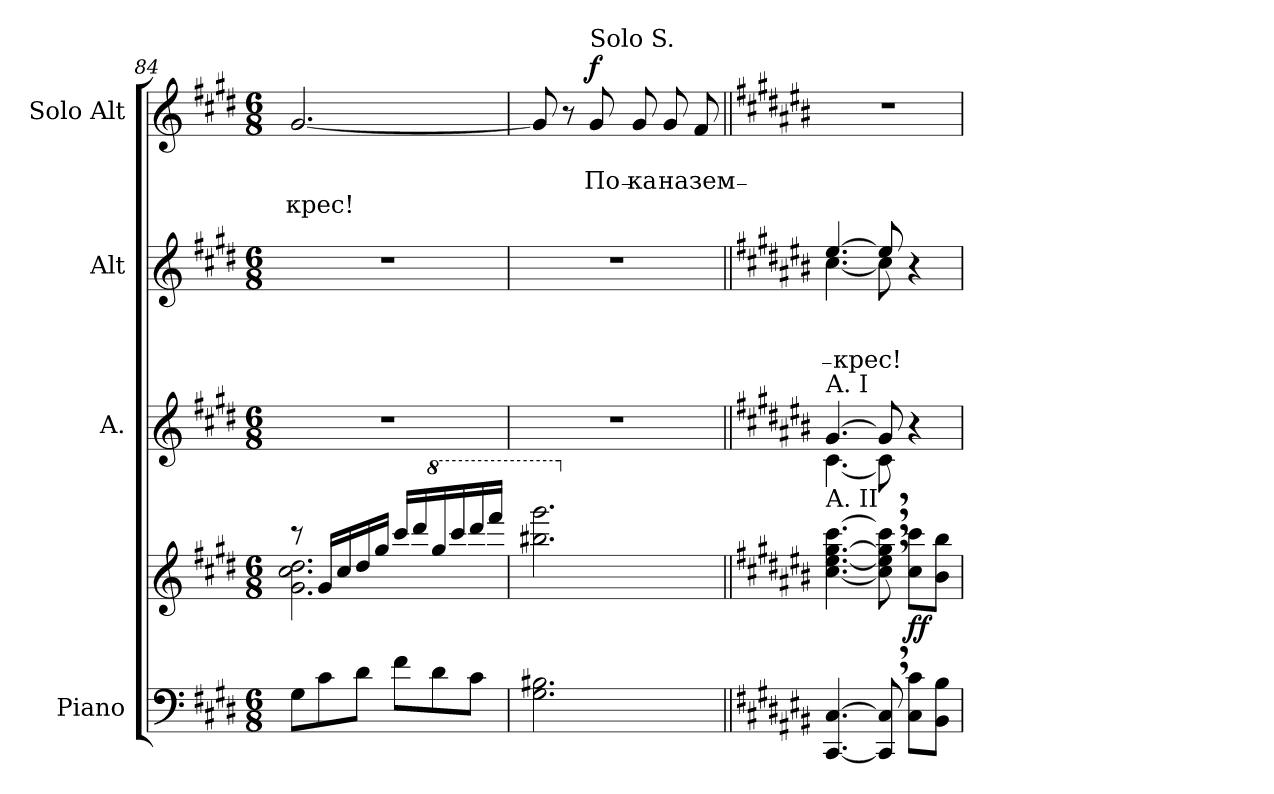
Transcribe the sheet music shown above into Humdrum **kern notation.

**kern	**kern	**dynam	**kern	**kern	**text	**text	**text	**kern	**text	**text	**text	**dynam
*part4	*part4	*part4	*part3	*part2	*part2	*part2	*part2	*part1	*part1	*part1	*part1	*part1
*staff5	*staff4	*staff4/5	*staff3	*staff2	*staff2	*staff2	*staff2	*staff1	*staff1	*staff1	*staff1	*staff1
*I"Piano	*	*	*I"A.	*I"Alt	*	*	*	*I"Solo Alt	*	*	*	*
*clefF4	*clefG2	*	*clefG2	*clefG2	*	*	*	*clefG2	*	*	*	*
*k[f#c#g#d#]	*k[f#c#g#d#]	*	*k[f#c#g#d#]	*k[f#c#g#d#]	*	*	*	*k[f#c#g#d#]	*	*	*	*
*c#:	*c#:	*	*c#:	*c#:	*	*	*	*c#:	*	*	*	*
*M6/8	*M6/8	*	*M6/8	*M6/8	*	*	*	*M6/8	*	*	*	*
=84	=84	=84	=84	=84	=84	=84	=84	=84	=84	=84	=84	=84
*	*^	*	*	*	*	*	*	*	*	*	*	*
!	!	!	!	!	!	!	!	!	!	!	!	!LO:LY:b	!
8G#\L	8rccc	2.g#\ 2.cc#\ 2.dd#\	.	2.r	2.r	.	.	.	[2.g#/	.	.	крес!	.
8c#\	16g#/LL	.	.	.	.	.	.	.	.	.	.	.	.
.	16cc#/	.	.	.	.	.	.	.	.	.	.	.	.
8d#\J	16dd#/	.	.	.	.	.	.	.	.	.	.	.	.
.	16gg#/JJ	.	.	.	.	.	.	.	.	.	.	.	.
8f#\L	16ccc#/LL	.	.	.	.	.	.	.	.	.	.	.	.
.	16ddd#/	.	.	.	.	.	.	.	.	.	.	.	.
*	*8va	*	*	*	*	*	*	*	*	*	*	*	*
8d#\	16ggg#/	.	.	.	.	.	.	.	.	.	.	.	.
.	16cccc#/	.	.	.	.	.	.	.	.	.	.	.	.
8c#\J	16dddd#/	.	.	.	.	.	.	.	.	.	.	.	.
.	16ffff#/JJ	.	.	.	.	.	.	.	.	.	.	.	.
*	*v	*v	*	*	*	*	*	*	*	*	*	*	*
=85	=85	=85	=85	=85	=85	=85	=85	=85	=85	=85	=85	=85
2.G#\ 2.B#X\	2.bbb#X\ 2.gggg#\	.	2.r	2.r	.	.	.	8g#/]	.	.	.	.
.	.	.	.	.	.	.	.	8r	.	.	.	.
!	!	!	!	!	!	!	!	!LO:TX:a:t=Solo S.	!	!	!	!
!	!	!	!	!	!	!	!	!	!	!LO:LY:b	!	!LO:DY:a
.	.	.	.	.	.	.	.	8g#/	.	По₋	.	f
!	!	!	!	!	!	!	!	!	!	!LO:LY:b	!	!
.	.	.	.	.	.	.	.	8g#/	.	ка	.	.
!	!	!	!	!	!	!	!	!	!	!LO:LY:b	!	!
.	.	.	.	.	.	.	.	8g#/	.	на	.	.
!	!	!	!	!	!	!	!	!	!	!LO:LY:b	!	!
.	.	.	.	.	.	.	.	8f#/	.	зем₋	.	.
!!LO:LB:g=z
=86||	=86||	=86||	=86||	=86||	=86||	=86||	=86||	=86||	=86||	=86||	=86||	=86||
*k[f#c#g#d#a#e#b#]	*k[f#c#g#d#a#e#b#]	*	*k[f#c#g#d#a#e#b#]	*k[f#c#g#d#a#e#b#]	*	*	*	*k[f#c#g#d#a#e#b#]	*	*	*	*
*C#:	*C#:	*	*C#:	*C#:	*	*	*	*C#:	*	*	*	*
*	*X8va	*	*	*	*	*	*	*	*	*	*	*
*	*	*	*^	*	*	*	*	*	*	*	*	*
!	!	!	!	!	!LO:TX:a:t=S. I	!	!	!	!	!	!	!	!
!	!	!	!	!	!LO:TX:b:t=S. II	!	!	!	!	!	!	!	!
!	!	!	!LO:TX:a:t=A. I	!	!	!	!	!	!	!	!	!	!
!	!	!	!LO:TX:b:t=A. II	!	!	!	!	!	!	!	!	!	!
!	!	!	!	!	!	!	!	!LO:LY:b	!	!	!	!	!
*	*	*	*	*	*^	*	*	*	*	*	*	*	*
[4.CC#/ [4.C#/	[4.cc#\ [4.ee#\ [4.gg#\ [4.ccc#\	.	[>4.g#/	[<4.c#\	[>4.ee#/	[<4.cc#\	.	.	₋крес!	2.r	.	.	.	.
8CC#/],> 8C#/],>	8cc#\],> 8ee#\],> 8gg#\],> 8ccc#\],>	.	8g#/]	8c#\]	8ee#/]	8cc#\]	.	.	.	.	.	.	.	.
!	!	!LO:DY:b	!	!	!	!	!	!	!	!	!	!	!	!
8C#\ 8c#\L	8cc#\ 8ccc#\L	ff	4r	4ryy	4r	4ryy	.	.	.	.	.	.	.	.
8BB#\ 8B#\J	8b#\ 8bb#\J	.	.	.	.	.	.	.	.	.	.	.	.	.
*	*	*	*v	*v	*	*	*	*	*	*	*	*	*	*
*	*	*	*	*v	*v	*	*	*	*	*	*	*	*
=	=	=	=	=	=	=	=	=	=	=	=	=
*-	*-	*-	*-	*-	*-	*-	*-	*-	*-	*-	*-	*-
